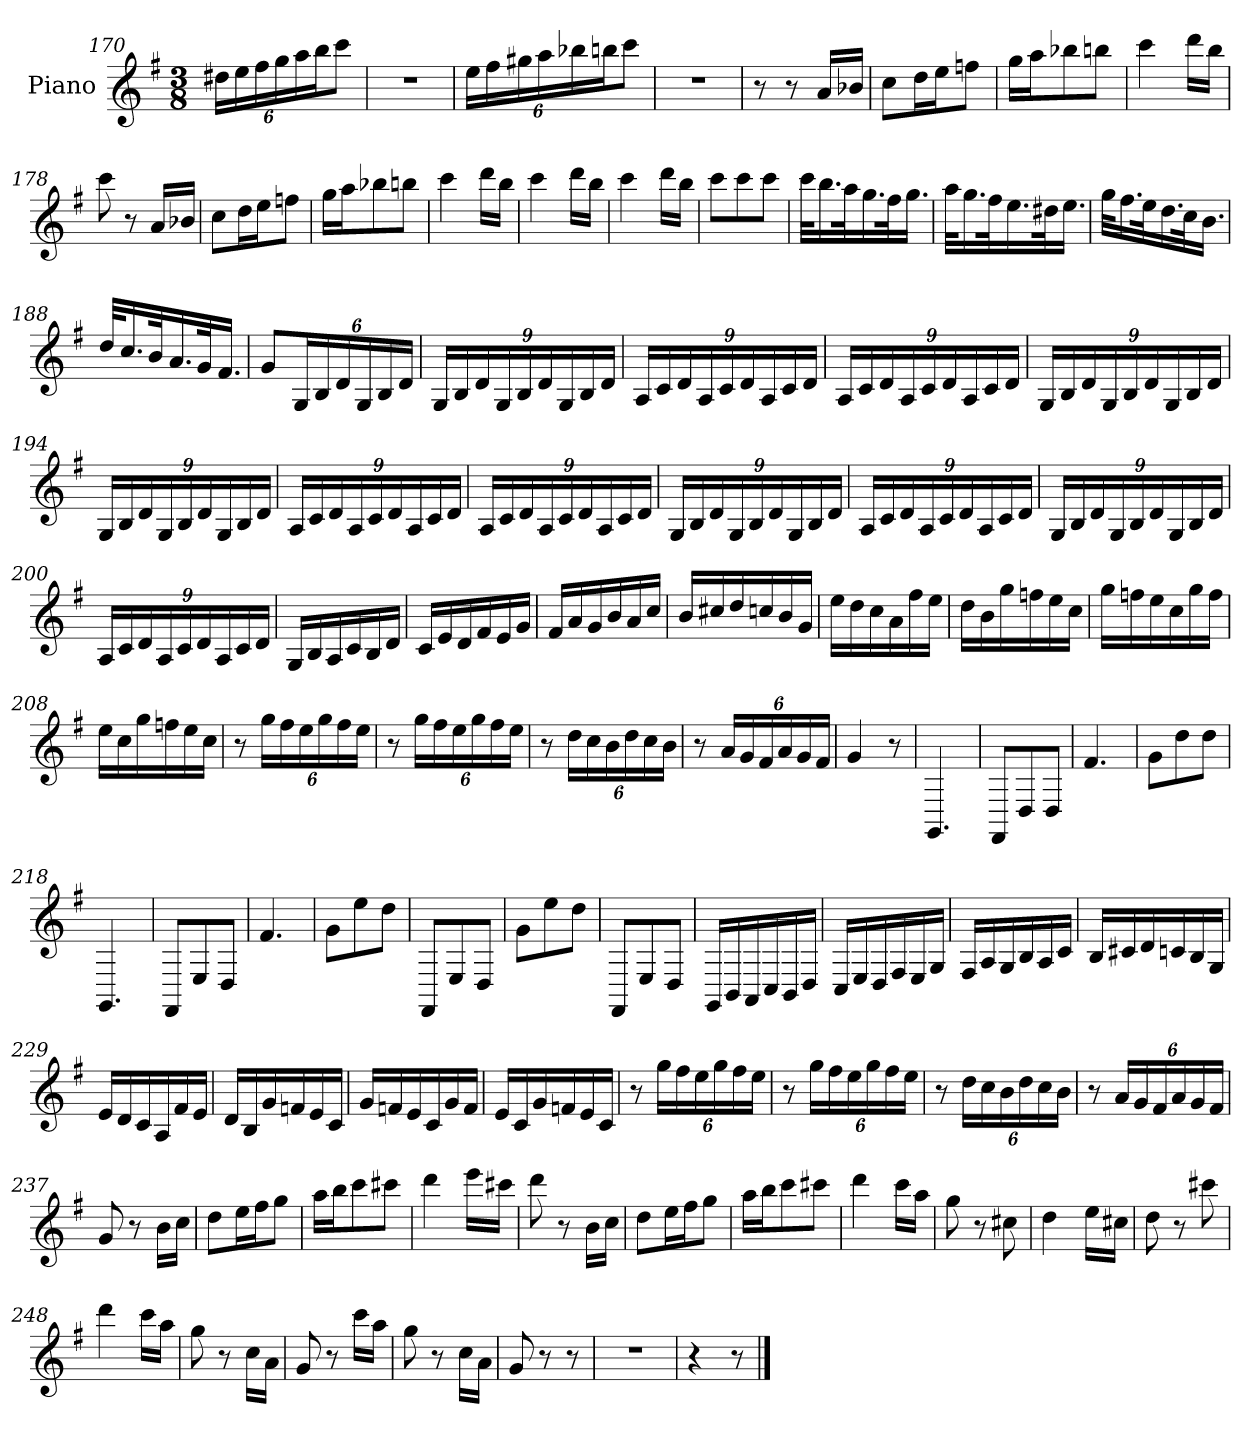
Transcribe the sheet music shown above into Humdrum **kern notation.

**kern
*part1
*staff1
*I"Piano
*I'Pno
*clefG2
*k[f#]
*G:
*M3/8
=170
24dd#X\LL
24ee\
24ff#\
24gg\
24aa\
24bb\J
8ccc\J
=171
4.r
=172
24ee\LL
24ff#\
24gg#X\
24aa\
24bb-X\
24bbn\J
8ccc\J
=173
4.r
=174
8r
8r
16a/LL
16b-X/JJ
=175
8cc\L
16dd\L
16ee\J
8ffn\J
=176
16gg\LL
16aa\J
8bb-X\
8bbn\J
=177
4ccc
16ddd\LL
16bb\JJ
=178
8ccc
8r
16a/LL
16b-X/JJ
=179
8cc\L
16dd\L
16ee\J
8ffn\J
=180
16gg\LL
16aa\J
8bb-X\
8bbn\J
=181
4ccc
16ddd\LL
16bb\JJ
=182
4ccc
16ddd\LL
16bb\JJ
=183
4ccc
16ddd\LL
16bb\JJ
=184
8ccc\L
8ccc\
8ccc\J
=185
32ccc\KLL
16.bb\
32aa\K
16.gg\
32ff#\K
16.gg\JJ
=186
32aa\KLL
16.gg\
32ff#\K
16.ee\
32dd#X\K
16.ee\JJ
=187
32gg\KLL
16.ff#\
32ee\K
16.dd\
32cc\K
16.b\JJ
=188
32dd/KLL
16.cc/
32b/K
16.a/
32g/K
16.f#/JJ
=189
8g/L
24G/L
24B/
24d/
24G/
24B/
24d/JJ
=190
24G/LL
24B/
24d/
24G/
24B/
24d/
24G/
24B/
24d/JJ
=191
24A/LL
24c/
24d/
24A/
24c/
24d/
24A/
24c/
24d/JJ
=192
24A/LL
24c/
24d/
24A/
24c/
24d/
24A/
24c/
24d/JJ
=193
24G/LL
24B/
24d/
24G/
24B/
24d/
24G/
24B/
24d/JJ
=194
24G/LL
24B/
24d/
24G/
24B/
24d/
24G/
24B/
24d/JJ
=195
24A/LL
24c/
24d/
24A/
24c/
24d/
24A/
24c/
24d/JJ
=196
24A/LL
24c/
24d/
24A/
24c/
24d/
24A/
24c/
24d/JJ
=197
24G/LL
24B/
24d/
24G/
24B/
24d/
24G/
24B/
24d/JJ
=198
24A/LL
24c/
24d/
24A/
24c/
24d/
24A/
24c/
24d/JJ
=199
24G/LL
24B/
24d/
24G/
24B/
24d/
24G/
24B/
24d/JJ
=200
24A/LL
24c/
24d/
24A/
24c/
24d/
24A/
24c/
24d/JJ
=201
16G/LL
16B/
16A/
16c/
16B/
16d/JJ
=202
16c/LL
16e/
16d/
16f#/
16e/
16g/JJ
=203
16f#/LL
16a/
16g/
16b/
16a/
16cc/JJ
=204
16b/LL
16cc#X/
16dd/
16ccn/
16b/
16g/JJ
=205
16ee\LL
16dd\
16cc\
16a\
16ff#\
16ee\JJ
=206
16dd\LL
16b\
16gg\
16ffn\
16ee\
16cc\JJ
=207
16gg\LL
16ffn\
16ee\
16cc\
16gg\
16ff\JJ
=208
16ee\LL
16cc\
16gg\
16ffn\
16ee\
16cc\JJ
=209
8r
24gg\LL
24ff#\
24ee\
24gg\
24ff#\
24ee\JJ
=210
8r
24gg\LL
24ff#\
24ee\
24gg\
24ff#\
24ee\JJ
=211
8r
24dd\LL
24cc\
24b\
24dd\
24cc\
24b\JJ
=212
8r
24a/LL
24g/
24f#/
24a/
24g/
24f#/JJ
=213
4g
8r
=214
4.GG
=215
8FF#/L
8D/
8D/J
=216
4.f#
=217
8g\L
8dd\
8dd\J
=218
4.GG
=219
8FF#/L
8E/
8D/J
=220
4.f#
=221
8g\L
8ee\
8dd\J
=222
8FF#/L
8E/
8D/J
=223
8g\L
8ee\
8dd\J
=224
8FF#/L
8E/
8D/J
=225
16GG/LL
16BB/
16AA/
16C/
16BB/
16D/JJ
=226
16C/LL
16E/
16D/
16F#/
16E/
16G/JJ
=227
16F#/LL
16A/
16G/
16B/
16A/
16c/JJ
=228
16B/LL
16c#X/
16d/
16cn/
16B/
16G/JJ
=229
16e/LL
16d/
16c/
16A/
16f#/
16e/JJ
=230
16d/LL
16B/
16g/
16fn/
16e/
16c/JJ
=231
16g/LL
16fn/
16e/
16c/
16g/
16f/JJ
=232
16e/LL
16c/
16g/
16fn/
16e/
16c/JJ
=233
8r
24gg\LL
24ff#\
24ee\
24gg\
24ff#\
24ee\JJ
=234
8r
24gg\LL
24ff#\
24ee\
24gg\
24ff#\
24ee\JJ
=235
8r
24dd\LL
24cc\
24b\
24dd\
24cc\
24b\JJ
=236
8r
24a/LL
24g/
24f#/
24a/
24g/
24f#/JJ
=237
8g
8r
16b\LL
16cc\JJ
=238
8dd\L
16ee\L
16ff#\J
8gg\J
=239
16aa\LL
16bb\J
8ccc\
8ccc#X\J
=240
4ddd
16eee\LL
16ccc#X\JJ
=241
8ddd
8r
16b\LL
16cc\JJ
=242
8dd\L
16ee\L
16ff#\J
8gg\J
=243
16aa\LL
16bb\J
8ccc\
8ccc#X\J
=244
4ddd
16ccc\LL
16aa\JJ
=245
8gg
8r
8cc#X
=246
4dd
16ee\LL
16cc#X\JJ
=247
8dd
8r
8ccc#X
=248
4ddd
16ccc\LL
16aa\JJ
=249
8gg
8r
16cc\LL
16a\JJ
=250
8g
8r
16ccc\LL
16aa\JJ
=251
8gg
8r
16cc\LL
16a\JJ
=252
8g
8r
8r
=253
4.r
=254
4r
8r
==
*-
